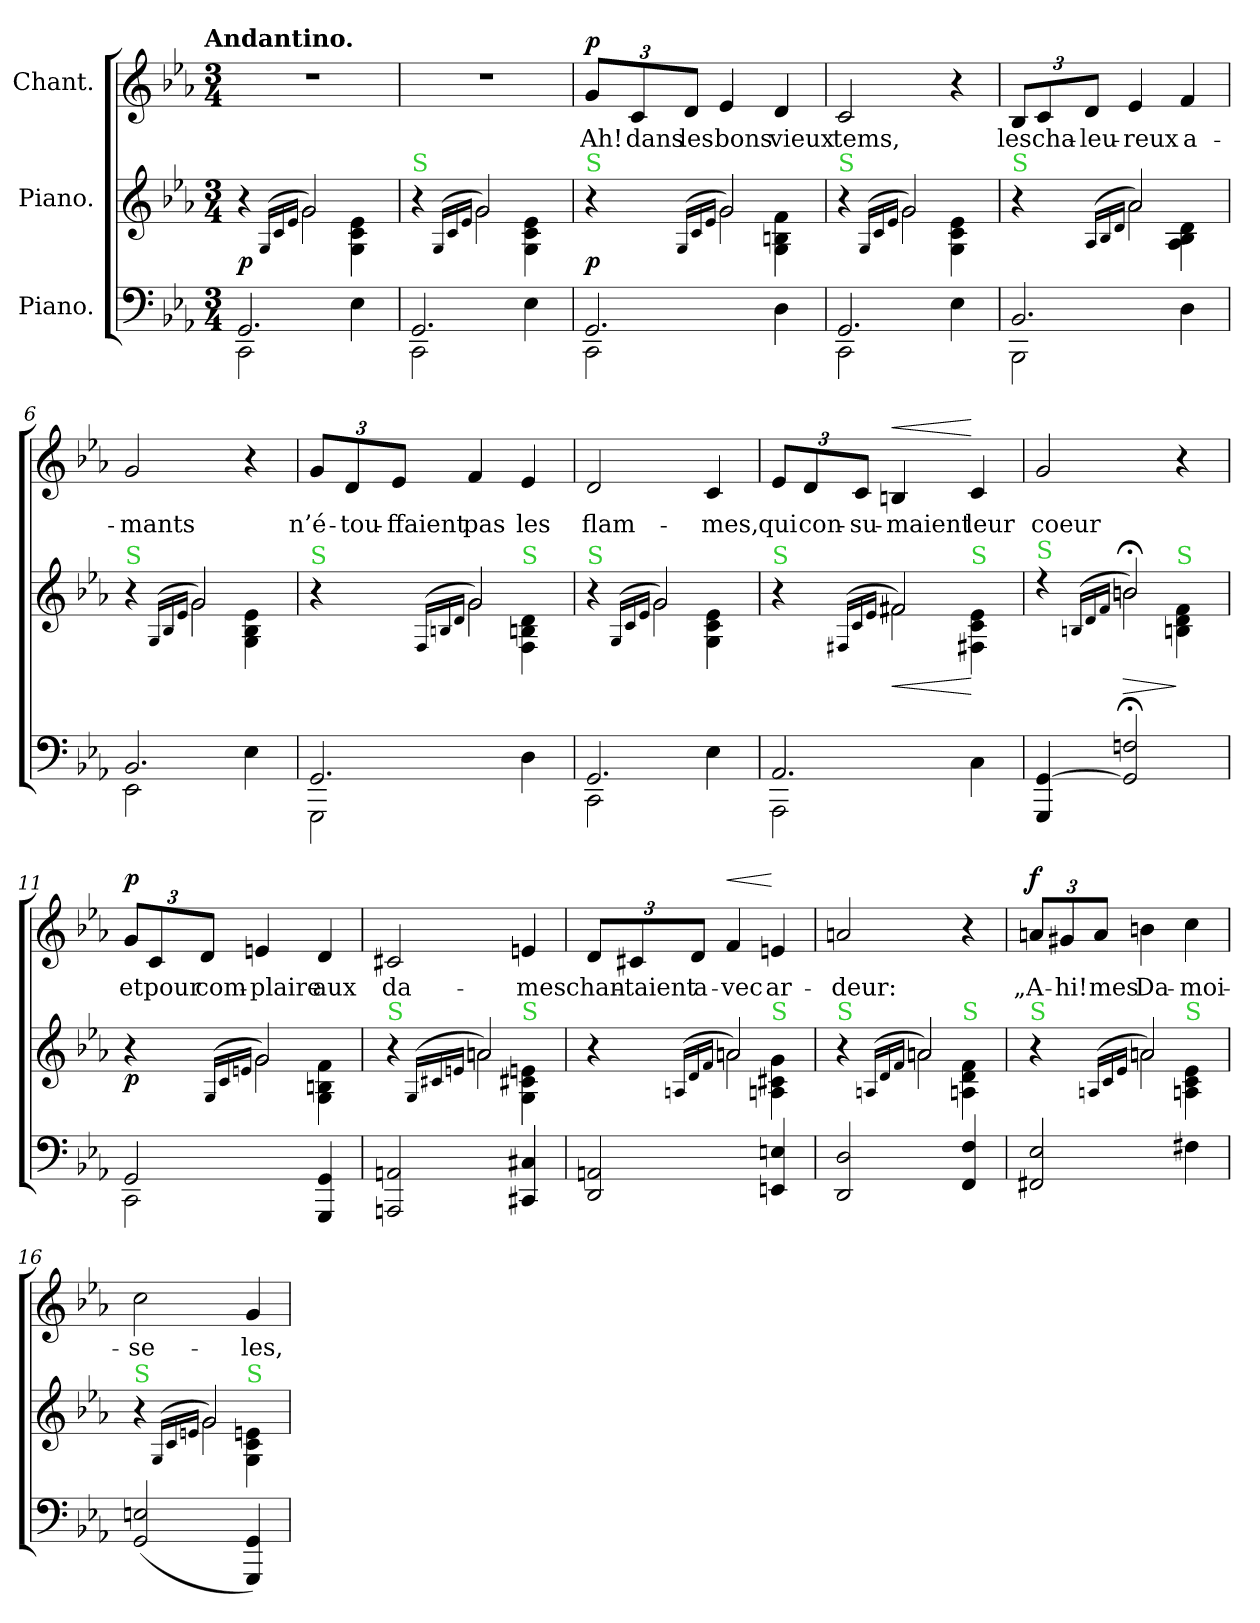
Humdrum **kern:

**kern	**kern	**dynam	**kern	**text	**dynam
*part3	*part2	*part2	*part1	*part1	*part1
*staff3	*staff2	*staff2	*staff1	*staff1	*staff1
*I"Piano.	*I"Piano.	*	*I"Chant.	*	*
*clefF4	*clefG2	*	*clefG2	*	*
*k[b-e-a-]	*k[b-e-a-]	*	*k[b-e-a-]	*	*
*c:	*c:	*	*c:	*	*
!!LO:TX:omd:t=Andantino.
*M3/4	*M3/4	*	*M3/4	*	*
=1	=1	=1	=1	=1	=1
*^	*^	*	*	*	*
*	*	*	*^	*	*	*	*
2.GG/	2CC\	4r	4rddyy	4rgyy	p	2.r	.	.
.	.	(<16qqG/LL	.	.	.	.	.	.
.	.	16qqc/	.	.	.	.	.	.
.	.	16qqe-/JJ	.	.	.	.	.	.
.	.	2g/)	2g\	4rgyy	.	.	.	.
.	4E-\	.	.	4G\ 4c\ 4e-\	.	.	.	.
=2	=2	=2	=2	=2	=2	=2	=2	=2
!	!	!LO:TX:a:color=limegreen:t=S	!	!	!	!	!	!
2.GG/	2CC\	4ryy	4r	4rgyy	.	2.r	.	.
.	.	(<16qqG/LL	.	.	.	.	.	.
.	.	16qqc/	.	.	.	.	.	.
.	.	16qqe-/JJ	.	.	.	.	.	.
.	.	2g/)	2g\	4rgyy	.	.	.	.
.	4E-\	.	.	4G\ 4c\ 4e-\	.	.	.	.
=3	=3	=3	=3	=3	=3	=3	=3	=3
*	*	*	*	*	*	*Xbrackettup	*	*
!	!	!LO:TX:a:color=limegreen:t=S	!	!	!	!	!	!
!	!	!	!	!	!	!	!	!LO:DY:a
2.GG/	2CC\	4ryy	4r	4rgyy	p	12g/L	Ah!	p
.	.	.	.	.	.	12c/	dans	.
.	.	.	.	.	.	12d/J	les	.
.	.	(<16qqG/LL	.	.	.	.	.	.
.	.	16qqc/	.	.	.	.	.	.
.	.	16qqe-/JJ	.	.	.	.	.	.
.	.	2g/)	2g\	4rgyy	.	4e-/	bons	.
.	4D\	.	.	4G\ 4Bn\ 4f\	.	4d/	vieux	.
=4	=4	=4	=4	=4	=4	=4	=4	=4
!	!	!LO:TX:a:color=limegreen:t=S	!	!	!	!	!	!
2.GG/	2CC\	4ryy	4r	4rgyy	.	2c/	tems,	.
.	.	(<16qqG/LL	.	.	.	.	.	.
.	.	16qqc/	.	.	.	.	.	.
.	.	16qqe-/JJ	.	.	.	.	.	.
.	.	2g/)	2g\	4rgyy	.	.	.	.
.	4E-\	.	.	4G\ 4c\ 4e-\	.	4r	.	.
=5	=5	=5	=5	=5	=5	=5	=5	=5
!	!	!LO:TX:a:color=limegreen:t=S	!	!	!	!	!	!
2.BB-/	2BBB-\	4ryy	4r	4rgyy	.	12B-/L	les	.
.	.	.	.	.	.	12c/	cha-	.
.	.	.	.	.	.	12d/J	-leu-	.
.	.	(<16qqA-/LL	.	.	.	.	.	.
.	.	16qqB-/	.	.	.	.	.	.
.	.	16qqd/JJ	.	.	.	.	.	.
.	.	2a-/)	2a-\	4rgyy	.	4e-/	-reux	.
.	4D\	.	.	4A-\ 4B-\ 4d\	.	4f/	a-	.
=6	=6	=6	=6	=6	=6	=6	=6	=6
!	!	!LO:TX:a:color=limegreen:t=S	!	!	!	!	!	!
2.BB-/	2EE-\	4ryy	4r	4rgyy	.	2g/	-mants	.
.	.	(<16qqG/LL	.	.	.	.	.	.
.	.	16qqB-/	.	.	.	.	.	.
.	.	16qqe-/JJ	.	.	.	.	.	.
.	.	2g/)	2g\	4rgyy	.	.	.	.
.	4E-\	.	.	4G\ 4B-\ 4e-\	.	4r	.	.
=7	=7	=7	=7	=7	=7	=7	=7	=7
!	!	!LO:TX:a:color=limegreen:t=S	!	!	!	!	!	!
2.GG/	2GGG\	4ryy	4r	4rgyy	.	12g/L	n’é-	.
.	.	.	.	.	.	12d/	-tou-	.
.	.	.	.	.	.	12e-/J	-ffaient	.
.	.	(<16qqF/LL	.	.	.	.	.	.
.	.	16qqBn/	.	.	.	.	.	.
.	.	16qqd/JJ	.	.	.	.	.	.
.	.	2g/)	2g\	4rgyy	.	4f/	pas	.
!	!	!	!	!LO:TX:a:color=limegreen:t=S	!	!	!	!
.	4D\	.	.	4F\ 4Bn\ 4d\	.	4e-/	les	.
=8	=8	=8	=8	=8	=8	=8	=8	=8
!	!	!LO:TX:a:color=limegreen:t=S	!	!	!	!	!	!
2.GG/	2CC\	4ryy	4r	4rgyy	.	2d/	flam-	.
.	.	(<16qqG/LL	.	.	.	.	.	.
.	.	16qqc/	.	.	.	.	.	.
.	.	16qqe-/JJ	.	.	.	.	.	.
.	.	2g/)	2g\	4rgyy	.	.	.	.
.	4E-\	.	.	4G\ 4c\ 4e-\	.	4c/	-mes,	.
=9	=9	=9	=9	=9	=9	=9	=9	=9
!	!	!LO:TX:a:color=limegreen:t=S	!	!	!	!	!	!
2.AA-/	2AAA-\	4ryy	4r	4rgyy	.	12e-/L	qui	.
.	.	.	.	.	.	12d/	con-	.
.	.	.	.	.	.	12c/J	-su-	.
.	.	(<16qqF#X/LL	.	.	.	.	.	.
.	.	16qqc/	.	.	.	.	.	.
.	.	16qqe-/JJ	.	.	.	.	.	.
!	!	!	!	!	!LO:HP:b	!	!	!LO:HP:a
.	.	2f#X/)	2f#X\	4rgyy	<	4Bn/	-maient	<
!	!	!	!	!LO:TX:a:color=limegreen:t=S	!	!	!	!
.	4C\	.	.	4F#X\ 4c\ 4e-\	[	4c/	leur	[
=10	=10	=10	=10	=10	=10	=10	=10	=10
!	!	!LO:TX:a:color=limegreen:t=S	!	!	!	!	!	!
*v	*v	*	*	*	*	*	*	*
4GGG/ [4GG/	4ryy	4rdd	4rgyy	.	2g/	coeur	.
.	(<16qqBn/LL	.	.	.	.	.	.
.	16qqd/	.	.	.	.	.	.
.	16qqf/JJ	.	.	.	.	.	.
!	!	!	!	!LO:HP:b	!	!	!
2GG];/ 2Fn;/	2bn;</)	2bn\	4rgyy	>	.	.	.
!	!	!	!LO:TX:a:color=limegreen:t=S	!	!	!	!
.	.	.	4Bn\ 4d\ 4f\	]	4r	.	.
=11	=11	=11	=11	=11	=11	=11	=11
*^	*	*	*	*	*	*	*
!	!	!	!	!	!	!	!	!LO:DY:a
2GG/	2CC\	4r	4ryy	4rgyy	p	12g/L	et	p
.	.	.	.	.	.	12c/	pour	.
.	.	.	.	.	.	12d/J	com-	.
.	.	(<16qqG/LL	.	.	.	.	.	.
.	.	16qqc/	.	.	.	.	.	.
.	.	16qqen/JJ	.	.	.	.	.	.
.	.	2g/)	2g\	4rgyy	.	4en/	-plaire	.
4GGG/ 4GG/	4ryy	.	.	4G\ 4Bn\ 4f\	.	4d/	aux	.
=12	=12	=12	=12	=12	=12	=12	=12	=12
!	!	!LO:TX:a:color=limegreen:t=S	!	!	!	!	!	!
*v	*v	*	*	*	*	*	*	*
2AAAn/ 2AAn/	4ryy	4r	4rgyy	.	2c#X/	da-	.
.	(<16qqG/LL	.	.	.	.	.	.
.	16qqc#X/	.	.	.	.	.	.
.	16qqen/JJ	.	.	.	.	.	.
.	2an/)	2an\	4rgyy	.	.	.	.
!	!	!	!LO:TX:a:color=limegreen:t=S	!	!	!	!
4CC#X/ 4C#X/	.	.	4G\ 4c#X\ 4en\	.	4en/	-mes	.
=13	=13	=13	=13	=13	=13	=13	=13
2DD/ 2AAn/	4r	4ryy	4rgyy	.	12d/L	chan-	.
.	.	.	.	.	12c#X/	-taient	.
.	.	.	.	.	12d/J	a-	.
.	(<16qqAn/LL	.	.	.	.	.	.
.	16qqd/	.	.	.	.	.	.
.	16qqf/JJ	.	.	.	.	.	.
!	!	!	!	!	!	!	!LO:HP:a
.	2an/)	2an\	4rgyy	.	4f/	-vec	<
!	!	!	!LO:TX:a:color=limegreen:t=S	!	!	!	!
4EEn/ 4En/	.	.	4An\ 4c#X\ 4g\	.	4en/	ar-	[
=14	=14	=14	=14	=14	=14	=14	=14
!	!LO:TX:a:color=limegreen:t=S	!	!	!	!	!	!
2DD/ 2D/	4ryy	4r	4rgyy	.	2an/	-deur:	.
.	(<16qqAn/LL	.	.	.	.	.	.
.	16qqd/	.	.	.	.	.	.
.	16qqf/JJ	.	.	.	.	.	.
.	2an/)	2an\	4rgyy	.	.	.	.
!	!	!	!LO:TX:a:color=limegreen:t=S	!	!	!	!
4FF/ 4F/	.	.	4An\ 4d\ 4f\	.	4r	.	.
=15	=15	=15	=15	=15	=15	=15	=15
!	!LO:TX:a:color=limegreen:t=S	!	!	!	!	!	!
!	!	!	!	!	!	!	!LO:DY:a
2FF#X/ 2E-/	4ryy	4r	4rgyy	.	12an/L	„A-	f
.	.	.	.	.	12g#X/	-hi!	.
.	.	.	.	.	12a/J	mes	.
.	(<16qqAn/LL	.	.	.	.	.	.
.	16qqc/	.	.	.	.	.	.
.	16qqe-/JJ	.	.	.	.	.	.
.	2an/)	2an\	4rgyy	.	4bn\	Da-	.
!	!	!	!LO:TX:a:color=limegreen:t=S	!	!	!	!
4F#X\	.	.	4An\ 4c\ 4e-\	.	4cc\	-moi-	.
=16	=16	=16	=16	=16	=16	=16	=16
!	!LO:TX:a:color=limegreen:t=S	!	!	!	!	!	!
(>2GG/ 2En/	4ryy	4r	4rgyy	.	2cc\	-se-	.
.	(<16qqG/LL	.	.	.	.	.	.
.	16qqc/	.	.	.	.	.	.
.	16qqen/JJ	.	.	.	.	.	.
.	2g/)	2g\	4rgyy	.	.	.	.
!	!	!	!LO:TX:a:color=limegreen:t=S	!	!	!	!
4GGG/ 4GG/)	.	.	4G\ 4c\ 4en\	.	4g/	-les,	.
*	*v	*v	*v	*	*	*	*
=	=	=	=	=	=
*-	*-	*-	*-	*-	*-
